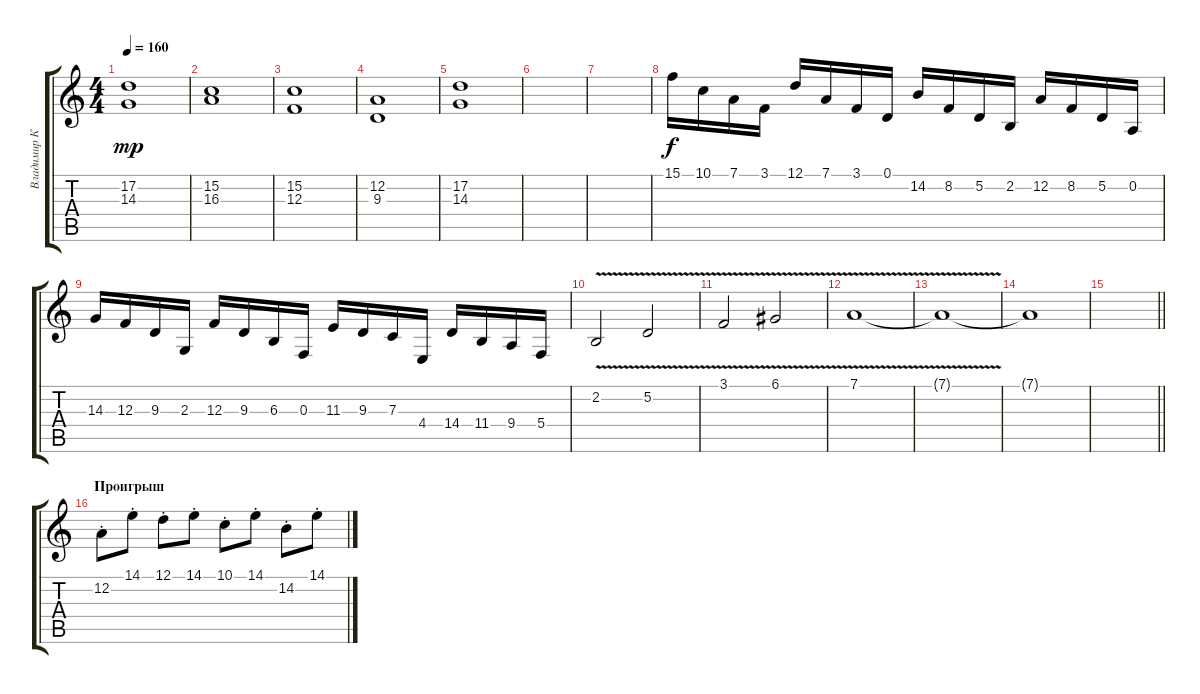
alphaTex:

\track ("Владимир Капырин" "Владимир К") {instrument harpsichord}
\staff {score tabs}
\tuning (D4 A3 F3 C3 G2 D2) {hide}
\ts (4 4)
\tempo 160
\clef g2
\ks c
(17.2 14.3).1{dy mp} |
(15.2 16.3).1 |
(15.2 12.3).1 |
(12.2 9.3).1 |
(17.2 14.3).1 |
|
|
15.1.16{dy f instrument lead2sawtooth} 10.1.16 7.1.16 3.1.16 12.1.16 7.1.16 3.1.16 0.1.16 14.2.16 8.2.16 5.2.16 2.2.16 12.2.16 8.2.16 5.2.16 0.2.16 |
14.3.16 12.3.16 9.3.16 2.3.16 12.3.16 9.3.16 6.3.16 0.3.16 11.3.16 9.3.16 7.3.16 4.4.16 14.4.16 11.4.16 9.4.16 5.4.16 |
2.2{v}.2 5.2{v}.2 |
3.1{v}.2 6.1{v}.2 |
7.1{v}.1{volume 7} |
7.1{t}.1 |
7.1{t}.1 |
\barLineRight lightlight
|
\section ("" "Проигрыш")
12.2{st}.8{volume 13 instrument stringensemble1} 14.1{st}.8 12.1{st}.8 14.1{st}.8 10.1{st}.8 14.1{st}.8 14.2{st}.8 14.1{st}.8
